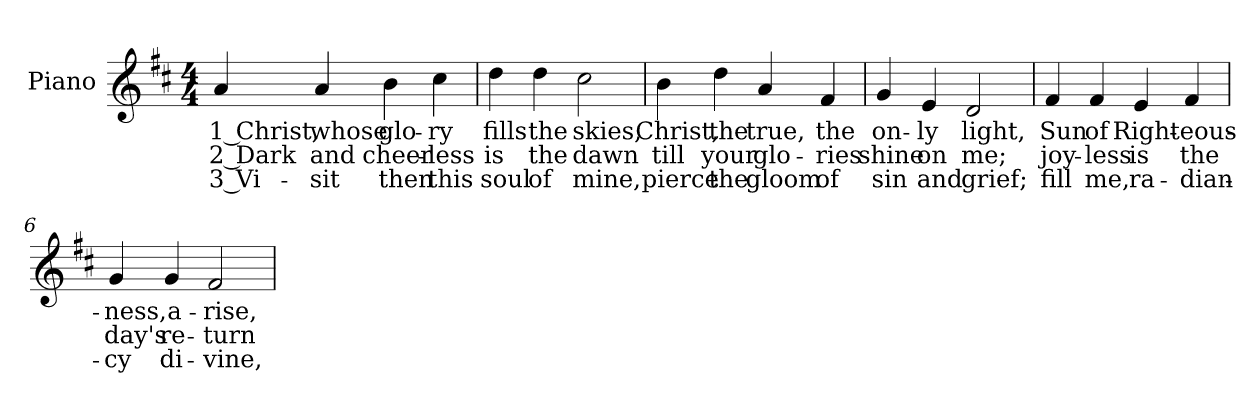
**kern	**text	**text	**text
*part1	*part1	*part1	*part1
*staff1	*staff1	*staff1	*staff1
*I"Piano	*	*	*
*I'Pno.	*	*	*
!!LO:PB:g=z
*clefG2	*	*	*
*k[f#c#]	*	*	*
*D:	*	*	*
*M4/4	*	*	*
=1	=1	=1	=1
!	!LO:LY:b:color=#000000	!LO:LY:b:color=#000000	!LO:LY:b:color=#000000
4ai/	1 Christ,	2 Dark	3 Vi-
!	!LO:LY:b:color=#000000	!LO:LY:b:color=#000000	!LO:LY:b:color=#000000
4ai/	whose	and	-sit
!	!LO:LY:b:color=#000000	!LO:LY:b:color=#000000	!LO:LY:b:color=#000000
4bi\	glo-	cheer-	then
!	!LO:LY:b:color=#000000	!LO:LY:b:color=#000000	!LO:LY:b:color=#000000
4cc#i\	-ry	-less	this
=2	=2	=2	=2
!	!LO:LY:b:color=#000000	!LO:LY:b:color=#000000	!LO:LY:b:color=#000000
4ddi\	fills	is	soul
!	!LO:LY:b:color=#000000	!LO:LY:b:color=#000000	!LO:LY:b:color=#000000
4ddi\	the	the	of
!	!LO:LY:b:color=#000000	!LO:LY:b:color=#000000	!LO:LY:b:color=#000000
2cc#i\	skies,	dawn	mine,
=3	=3	=3	=3
!	!LO:LY:b:color=#000000	!LO:LY:b:color=#000000	!LO:LY:b:color=#000000
4bi\	Christ,	till	pierce
!	!LO:LY:b:color=#000000	!LO:LY:b:color=#000000	!LO:LY:b:color=#000000
4ddi\	the	your	the
!	!LO:LY:b:color=#000000	!LO:LY:b:color=#000000	!LO:LY:b:color=#000000
4ai/	true,	glo-	gloom
!	!LO:LY:b:color=#000000	!LO:LY:b:color=#000000	!LO:LY:b:color=#000000
4f#i/	the	-ries	of
!!LO:LB:g=z
=4	=4	=4	=4
!	!LO:LY:b:color=#000000	!LO:LY:b:color=#000000	!LO:LY:b:color=#000000
4gi/	on-	shine	sin
!	!LO:LY:b:color=#000000	!LO:LY:b:color=#000000	!LO:LY:b:color=#000000
4ei/	-ly	on	and
!	!LO:LY:b:color=#000000	!LO:LY:b:color=#000000	!LO:LY:b:color=#000000
2di/	light,	me;	grief;
=5	=5	=5	=5
!	!LO:LY:b:color=#000000	!LO:LY:b:color=#000000	!LO:LY:b:color=#000000
4f#i/	Sun	joy-	fill
!	!LO:LY:b:color=#000000	!LO:LY:b:color=#000000	!LO:LY:b:color=#000000
4f#i/	of	-less	me,
!	!LO:LY:b:color=#000000	!LO:LY:b:color=#000000	!LO:LY:b:color=#000000
4ei/	Right-	is	ra-
!	!LO:LY:b:color=#000000	!LO:LY:b:color=#000000	!LO:LY:b:color=#000000
4f#i/	-eous-	the	-dian-
=6	=6	=6	=6
!	!LO:LY:b:color=#000000	!LO:LY:b:color=#000000	!LO:LY:b:color=#000000
4gi/	-ness,	day's	-cy
!	!LO:LY:b:color=#000000	!LO:LY:b:color=#000000	!LO:LY:b:color=#000000
4gi/	a-	re-	di-
!	!LO:LY:b:color=#000000	!LO:LY:b:color=#000000	!LO:LY:b:color=#000000
2f#i/	-rise,	-turn	-vine,
=	=	=	=
*-	*-	*-	*-
